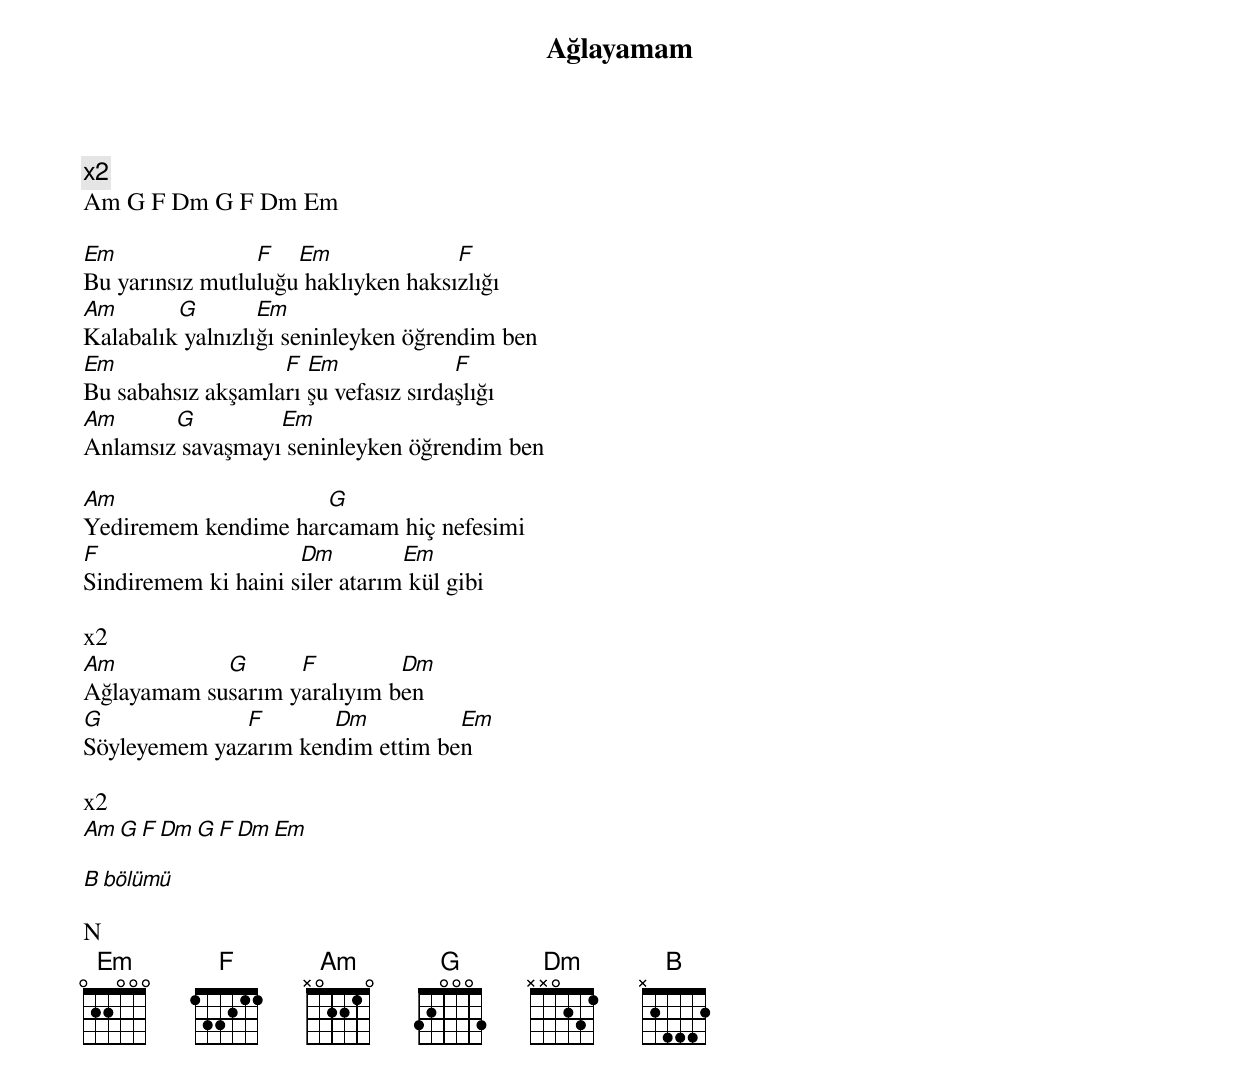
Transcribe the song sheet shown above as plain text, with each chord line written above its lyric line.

{title: Ağlayamam}
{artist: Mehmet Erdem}

x2
Am G F Dm G F Dm Em

Em               F   Em              F
Bu yarınsız mutluluğu haklıyken haksızlığı
Am       G        Em
Kalabalık yalnızlığı seninleyken öğrendim ben
Em                 F  Em              F
Bu sabahsız akşamları şu vefasız sırdaşlığı
Am      G         Em
Anlamsız savaşmayı seninleyken öğrendim ben

Am                   G
Yediremem kendime harcamam hiç nefesimi
F                    Dm         Em
Sindiremem ki haini siler atarım kül gibi

x2
Am          G      F         Dm
Ağlayamam susarım yaralıyım ben
G             F       Dm          Em
Söyleyemem yazarım kendim ettim ben

x2
Am G F Dm G F Dm Em

B bölümü

N
